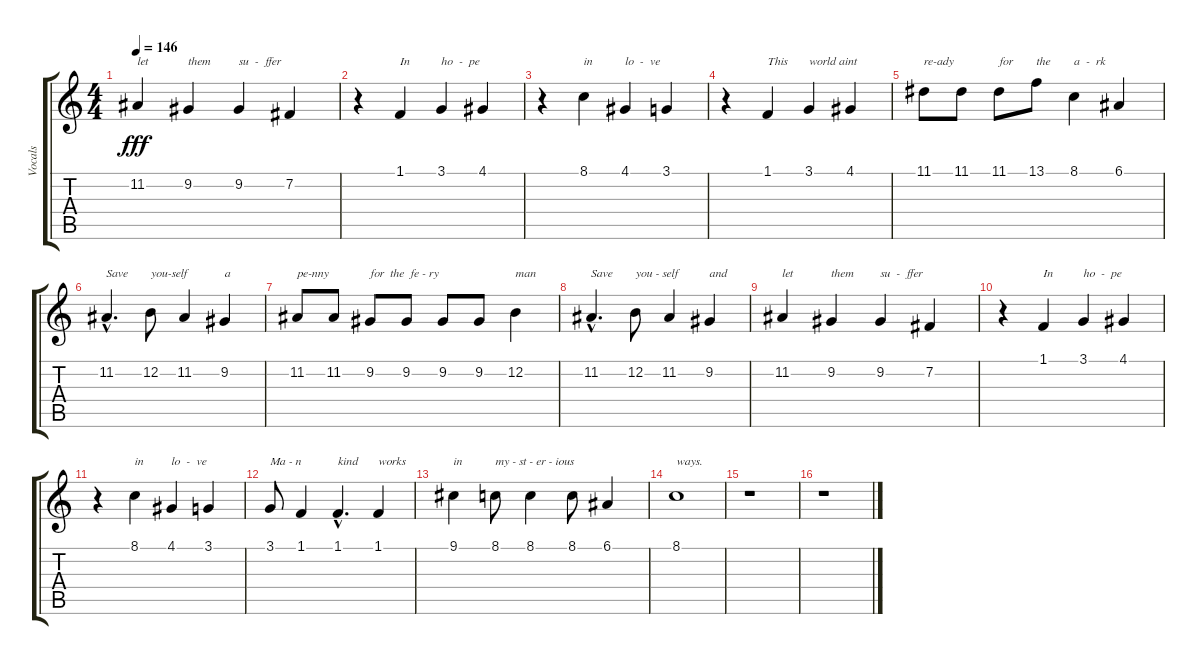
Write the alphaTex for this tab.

\track ("Vocals" "Vocals") {instrument synthvoice}
\staff {score tabs}
\tuning (E4 B3 G3 D3 A2 E2) {hide}
\ts (4 4)
\tempo 146
\clef g2
\ks c
11.2.4{txt "let" dy fff} 9.2.4{txt "them"} 9.2.4{txt "su  -  ffer"} 7.2.4 |
r.4 1.1.4{txt "In "} 3.1.4{txt "ho  -  pe"} 4.1.4 |
r.4 8.1.4{txt "in"} 4.1.4{txt "lo  -  ve"} 3.1.4 |
r.4 1.1.4{txt "This"} 3.1.4{txt "world aint"} 4.1.4 |
11.1.8{txt "re-ady"} 11.1.8 11.1.8{txt "for"} 13.1.8{txt "the"} 8.1.4{txt "a  -  rk"} 6.1.4 |
11.2{hac}.4{d txt "Save"} 12.2.8{txt "you-self"} 11.2.4 9.2.4{txt "a"} |
11.2.8{txt "pe-nny"} 11.2.8 9.2.8{txt "for  the  fe - ry"} 9.2.8 9.2.8 9.2.8 12.2.4{txt "man"} |
11.2{hac}.4{d txt "Save"} 12.2.8{txt "you - self"} 11.2.4 9.2.4{txt "and"} |
11.2.4{txt "let"} 9.2.4{txt "them"} 9.2.4{txt "su  -  ffer"} 7.2.4 |
r.4 1.1.4{txt "In "} 3.1.4{txt "ho  -  pe"} 4.1.4 |
r.4 8.1.4{txt "in"} 4.1.4{txt "lo  -  ve"} 3.1.4 |
3.1.8{txt "Ma - n"} 1.1.4 1.1{hac}.4{d txt "kind"} 1.1.4{txt "works"} |
9.1.4{txt "in"} 8.1.8{txt "my - st - er - ious"} 8.1.4 8.1.8 6.1.4 |
8.1.1{txt "ways."} |
r.1 |
r.1
